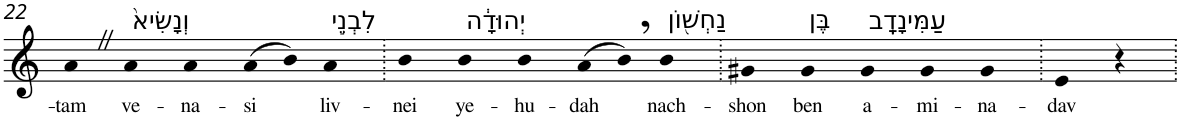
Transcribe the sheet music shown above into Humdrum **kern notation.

**kern	**text
*part1	*part1
*staff1	*staff1
*I"Piano	*
*I'Pno	*
!!LO:PB:g=z
*clefG2	*
*k[]	*
=22	=22
!	!LO:LY:b
4aZ	-tam
!LO:TX:a:t=וְנָשִׂיא֙	!
!	!LO:LY:b
4a	ve-
!	!LO:LY:b
4a	-na-
!	!LO:LY:b
(>8a	-si
8b)	.
!LO:TX:a:t=לִבְנֵ֣י	!
!	!LO:LY:b
4a	liv-
=23.	=23.
!	!LO:LY:b
4b	-nei
!LO:TX:a:t=יְהוּדָ֔ה	!
!	!LO:LY:b
4b	ye-
!	!LO:LY:b
4b	-hu-
!	!LO:LY:b
(>8a	-dah
8b,)	.
!LO:TX:a:t=נַחְשׁ֖וֹן	!
!	!LO:LY:b
4b	nach-
=24.	=24.
!	!LO:LY:b
4g#X	-shon
!LO:TX:a:t=בֶּן	!
!	!LO:LY:b
4g#	ben
!LO:TX:a:t=עַמִּינָדָֽב	!
!	!LO:LY:b
4g#	a-
!	!LO:LY:b
4g#	-mi-
!	!LO:LY:b
4g#	-na-
=25.	=25.
!	!LO:LY:b
4e	-dav
4r	.
=.	=.
*-	*-
